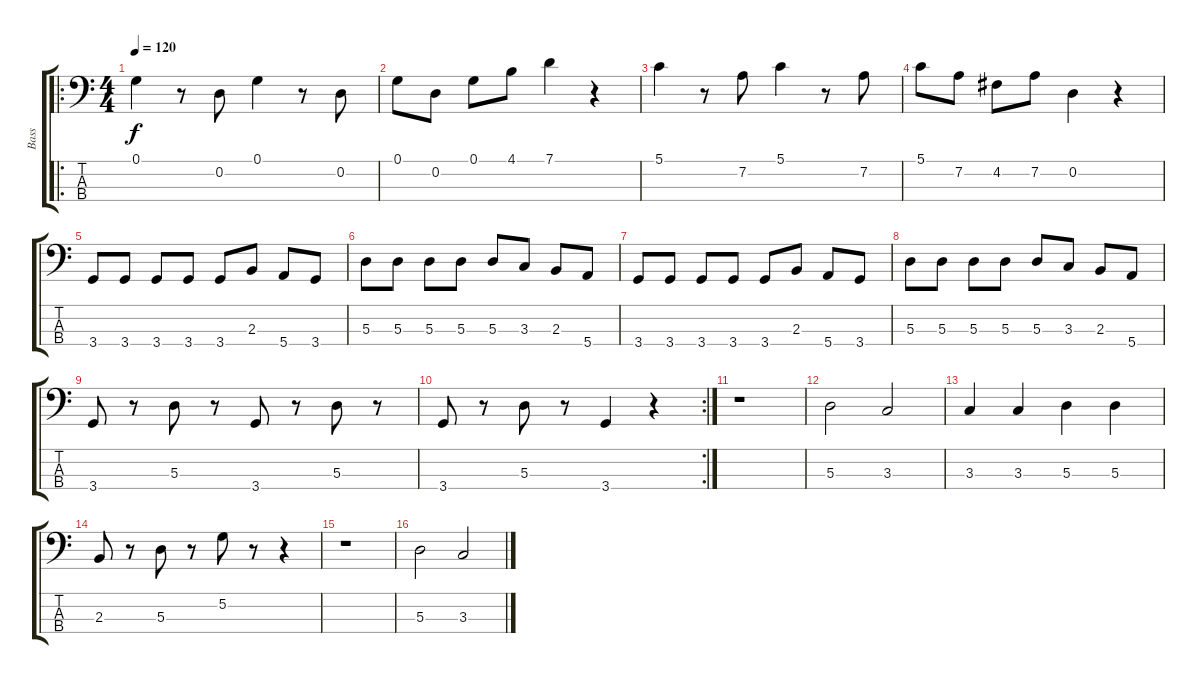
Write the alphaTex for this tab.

\track ("Bass" "Bass") {instrument electricbassfinger}
\staff {score tabs}
\tuning (G2 D2 A1 E1) {hide}
\ro
\ts (4 4)
\tempo 120
\clef f4
\ks c
0.1.4{dy f instrument electricbassfinger} r.8 0.2.8 0.1.4 r.8 0.2.8 |
0.1.8 0.2.8 0.1.8 4.1.8 7.1.4 r.4 |
5.1.4 r.8 7.2.8 5.1.4 r.8 7.2.8 |
5.1.8 7.2.8 4.2.8 7.2.8 0.2.4 r.4 |
3.4.8 3.4.8 3.4.8 3.4.8 3.4.8 2.3.8 5.4.8 3.4.8 |
5.3.8 5.3.8 5.3.8 5.3.8 5.3.8 3.3.8 2.3.8 5.4.8 |
3.4.8 3.4.8 3.4.8 3.4.8 3.4.8 2.3.8 5.4.8 3.4.8 |
5.3.8 5.3.8 5.3.8 5.3.8 5.3.8 3.3.8 2.3.8 5.4.8 |
3.4.8 r.8 5.3.8 r.8 3.4.8 r.8 5.3.8 r.8 |
\rc 2
3.4.8 r.8 5.3.8 r.8 3.4.4 r.4 |
r.1 |
5.3.2 3.3.2 |
3.3.4 3.3.4 5.3.4 5.3.4 |
2.3.8 r.8 5.3.8 r.8 5.2.8 r.8 r.4 |
r.1 |
5.3.2 3.3.2
